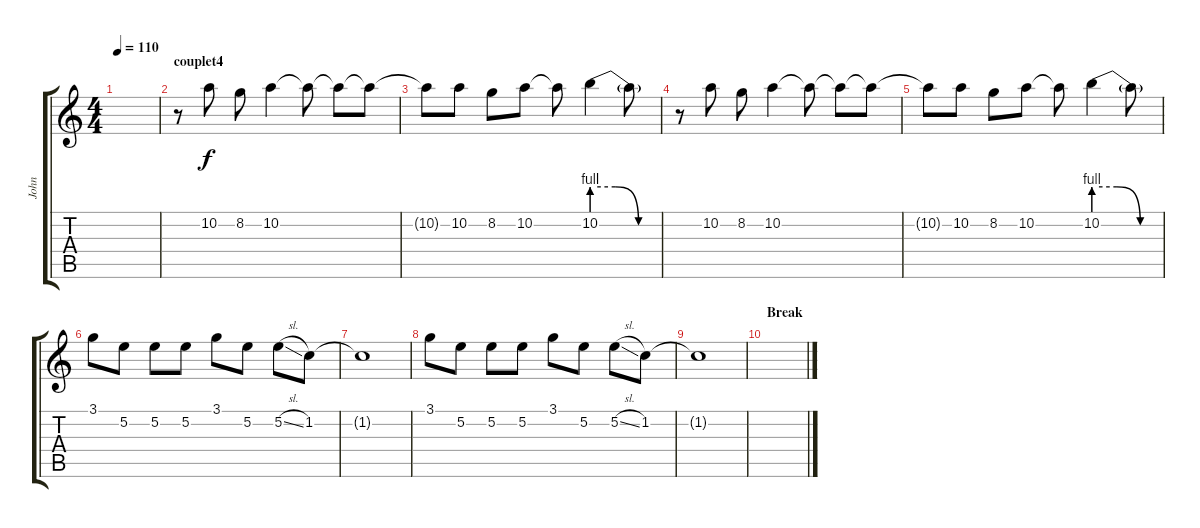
\track ("John" "John") {instrument fretlessbass}
\staff {score tabs}
\tuning (E4 B3 G3 D3 A2 E2) {hide}
\ts (4 4)
\tempo 110
\clef g2
\ks c
|
\section ("" "couplet4")
r.8 10.2.8 8.2.8 10.2.4 10.2{t}.8 10.2{t}.8 10.2{t}.8 |
10.2{t}.8 10.2.8 8.2.8 10.2.8 10.2{t}.8 10.2{be (custom 0 4 20 4 40 0 60 0)}.4 10.2{t}.8 |
r.8 10.2.8 8.2.8 10.2.4 10.2{t}.8 10.2{t}.8 10.2{t}.8 |
10.2{t}.8 10.2.8 8.2.8 10.2.8 10.2{t}.8 10.2{be (custom 0 4 20 4 40 0 60 0)}.4 10.2{t}.8 |
3.1.8 5.2.8 5.2.8 5.2.8 3.1.8 5.2.8 5.2{sl}.8 1.2.8 |
1.2{t}.1 |
3.1.8 5.2.8 5.2.8 5.2.8 3.1.8 5.2.8 5.2{sl}.8 1.2.8 |
1.2{t}.1 |
\section ("" "Break")
